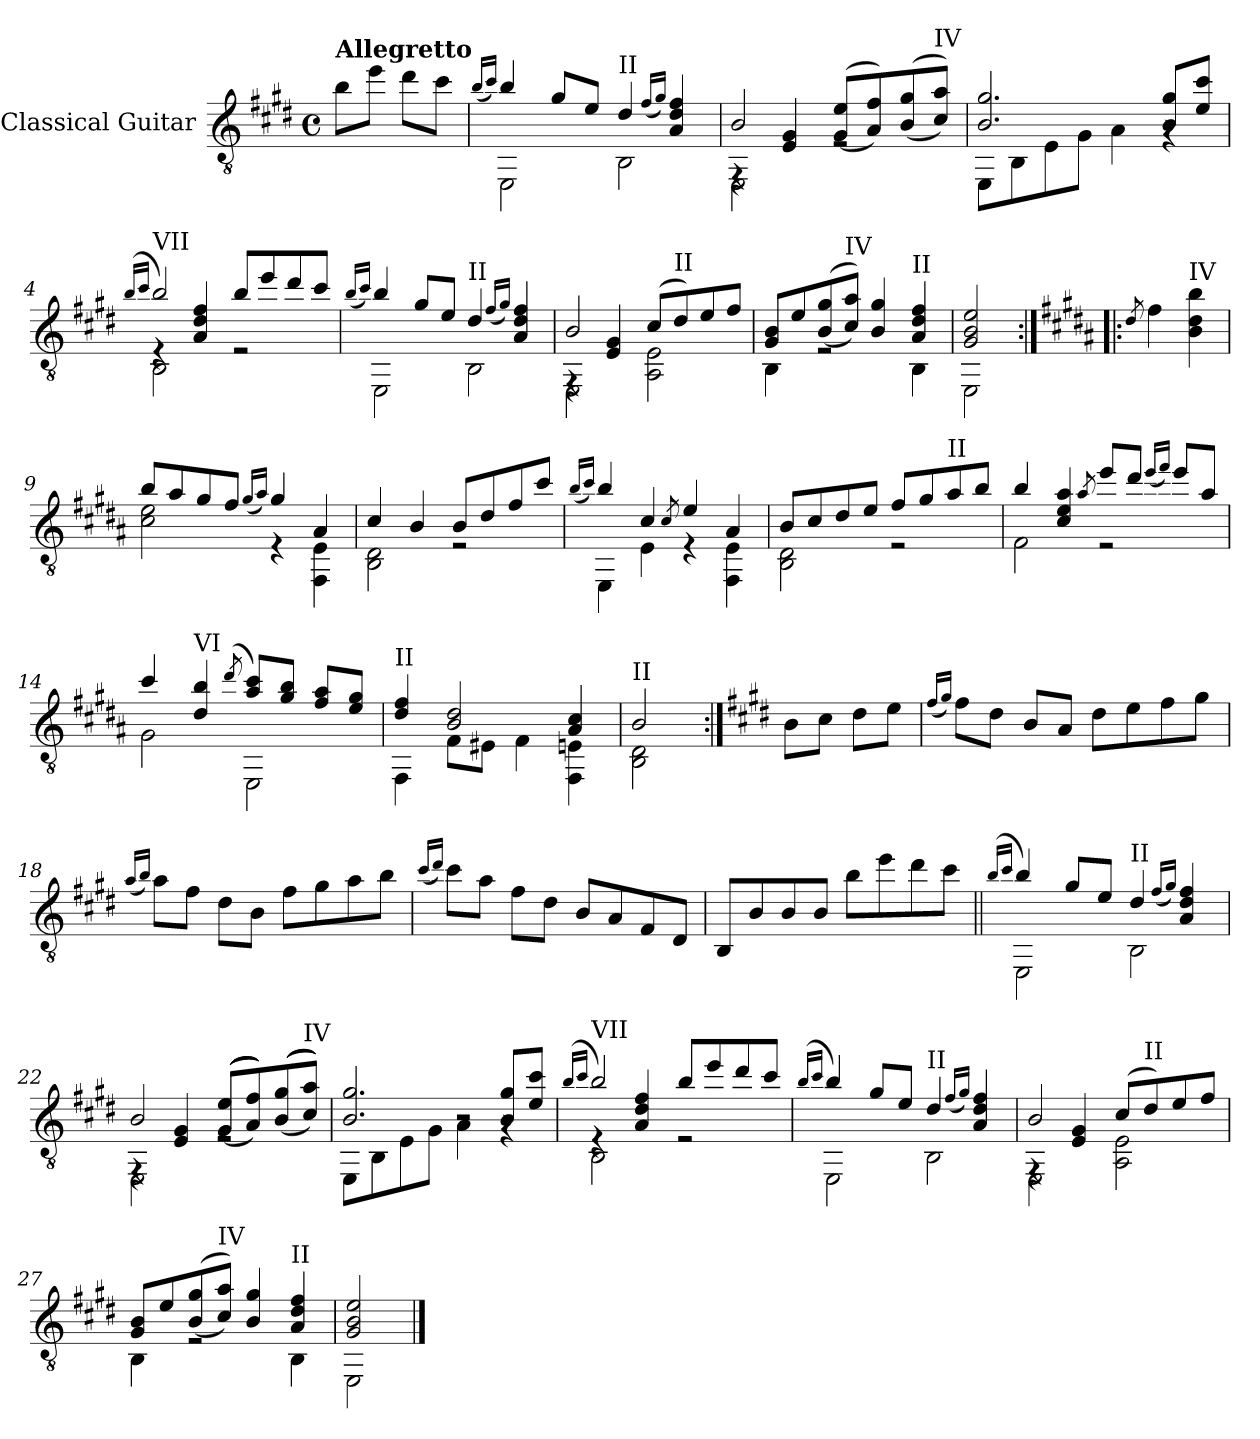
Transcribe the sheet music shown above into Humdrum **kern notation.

**kern
*part1
*staff1
*I"Classical Guitar
*I'Guit.
*clefGv2
*k[f#c#g#d#]
*M4/4
*met(c)
=
!LO:TX:a:B:t=Allegretto
8b\L
8ee\J
8dd#\L
8cc#\J
=1
(16qb/LL
16qcc#/JJ)
*^
4b/	2EE\
8g#/L	.
8e/J	.
!LO:TX:a:t=II	!
4d#/	2BB\
(16qf#/LL	.
16qg#/JJ)	.
4A/ 4d#/ 4f#/	.
=2	=2
*	*^
2B/	2EE\	4rFF
.	.	4E/ 4G#/
((8G#/ 8e/L	2rE	2ryy
8A/ 8f#/))	.	.
((8B/ 8g#/	.	.
!LO:TX:a:t=IV	!	!
8c#/ 8a/J))	.	.
*	*v	*v
!!LO:LB:g=z
=3	=3
2.B/ 2.g#/	8EE\L
.	8BB\
.	8E\
.	8G#\J
.	4A\
8B/ 8g#/L	4rG
8e/ 8cc#/J	.
*v	*v
=4
(16qb/LL
16qcc#/JJ
*^
*	*^
!LO:TX:a:t=VII	!	!
2b/)	2BB\	4rE
.	.	4A/ 4d#/ 4f#/
8b/L	2rE	2rE
8ee/	.	.
8dd#/	.	.
8cc#/J	.	.
*v	*v	*v
=5
(16qb/LL
16qcc#/JJ)
*^
4b/	2EE\
8g#/L	.
8e/J	.
!LO:TX:a:t=II	!
4d#/	2BB\
(16qf#/LL	.
16qg#/JJ)	.
4A/ 4d#/ 4f#/	.
=6	=6
*	*^
2B/	2EE\	4rFF
.	.	4E/ 4G#/
(8c#/L	2AA\ 2E\	2ryy
!LO:TX:a:t=II	!	!
8d#/)	.	.
8e/	.	.
8f#/J	.	.
*	*v	*v
!!LO:LB:g=z
=7	=7
8G#/ 8B/L	4BB\
8e/	.
((8B/ 8g#/	2rE
!LO:TX:a:t=IV	!
8c#/ 8a/J))	.
4B/ 4g#/	.
!LO:TX:a:t=II	!
4A/ 4d#/ 4f#/	4BB\
=8	=8
2G#/ 2B/ 2e/	2EE\
*v	*v
=8X1:|!|:
*k[f#c#g#d#a#]
8qd#/
4f#\
!LO:TX:a:t=IV
4B\ 4d#\ 4b\
=9
*^
8b/L	2c#\ 2e\
8a#/	.
8g#/	.
8f#/J	.
(16qg#/LL	.
16qa#/JJ)	.
4g#/	4rE
4A#/	4FF#\ 4E\
!!LO:LB:g=z	!!
=10	=10
4c#/	2BB\ 2D#\
4B/	.
8B/L	2rE
8d#/	.
8f#/	.
8cc#/J	.
=11	=11
(16qb/LL	.
16qcc#/JJ)	.
4b/	4EE\
4c#/	4E\
8qc#/	.
4e/	4rE
4A#/	4FF#\ 4E\
=12	=12
8B/L	2BB\ 2D#\
8c#/	.
8d#/	.
8e/J	.
8f#/L	2rE
8g#/	.
!LO:TX:a:t=II	!
8a#/	.
8b/J	.
=13	=13
4b/	2F#\
4c#/ 4e/ 4a#/	.
8qa#/	.
8ee/L	2rE
8dd#/J	.
(16qee/LL	.
16qff#/JJ)	.
8ee/L	.
8a#/J	.
!!LO:PB:g=z	!!
=14	=14
4cc#/	2G#\
!LO:TX:a:t=VI	!
4d#/ 4b/	.
(>8qdd#/	.
8a#/ 8cc#/L)	2EE\
8g#/ 8b/J	.
8f#/ 8a#/L	.
8e/ 8g#/J	.
=15	=15
!LO:TX:a:t=II	!
4d#/ 4f#/	4FF#\
2B/ 2d#/	8F#\L
.	8E#X\J
.	4F#\
4A#/ 4c#/	4FF#\ 4En\
=15X2	=15X2
!LO:TX:a:t=II	!
2B/	2BB\ 2D#\
*v	*v
!!LO:LB:g=z
=16:|!
*k[f#c#g#d#]
*^
!LO:TX:a:i:t=pizz.	!
*v	*v
8B\L
8c#\J
8d#\L
8e\J
=17
(16qf#/LL
16qg#/JJ)
8f#\L
8d#\J
8B/L
8A/J
8d#\L
8e\
8f#\
8g#\J
=18
(16qa/LL
16qb/JJ)
8a\L
8f#\J
8d#\L
8B\J
8f#\L
8g#\
8a\
8b\J
!!LO:LB:g=z
=19
(16qcc#/LL
16qdd#/JJ)
8cc#\L
8a\J
8f#\L
8d#\J
8B/L
8A/
8F#/
8D#/J
=20
8BB/L
8B/
8B/
8B/J
8b\L
8ee\
8dd#\
8cc#\J
=21||
(16qb/LL
16qcc#/JJ
*^
4b/)	2EE\
8g#/L	.
8e/J	.
!LO:TX:a:t=II	!
4d#/	2BB\
(16qf#/LL	.
16qg#/JJ)	.
4A/ 4d#/ 4f#/	.
!!LO:LB:g=z	!!
=22	=22
*	*^
2B/	2EE\	4rFF
.	.	4E/ 4G#/
((((8G#/ 8e/L	2rE	2ryy
8A/ 8f#/))))	.	.
((((8B/ 8g#/	.	.
!LO:TX:a:t=IV	!	!
8c#/ 8a/J))))	.	.
=23	=23	=23
2.B/ 2.g#/	8EE\L	2ryy
.	8BB\	.
.	8E\	.
.	8G#\J	.
.	4A\	2r
8B/ 8g#/L	4rG	.
8e/ 8cc#/J	.	.
=24	=24	=24
(16qb/LL	.	.
16qcc#/JJ	.	.
!LO:TX:a:t=VII	!	!
2b/)	2BB\	4rE
.	.	4A/ 4d#/ 4f#/
8b/L	2rE	2rE
8ee/	.	.
8dd#/	.	.
8cc#/J	.	.
*v	*v	*v
!!LO:LB:g=z
=25
(16qb/LL
16qcc#/JJ
*^
4b/)	2EE\
8g#/L	.
8e/J	.
!LO:TX:a:t=II	!
4d#/	2BB\
(16qf#/LL	.
16qg#/JJ)	.
4A/ 4d#/ 4f#/	.
=26	=26
*	*^
2B/	2EE\	4rFF
.	.	4E/ 4G#/
(8c#/L	2AA\ 2E\	2ryy
!LO:TX:a:t=II	!	!
8d#/)	.	.
8e/	.	.
8f#/J	.	.
*	*v	*v
=27	=27
8G#/ 8B/L	4BB\
8e/	.
((8B/ 8g#/	2rE
!LO:TX:a:t=IV	!
8c#/ 8a/J))	.
4B/ 4g#/	.
!LO:TX:a:t=II	!
4A/ 4d#/ 4f#/	4BB\
=28	=28
2G#/ 2B/ 2e/	2EE\
*v	*v
==
*-
